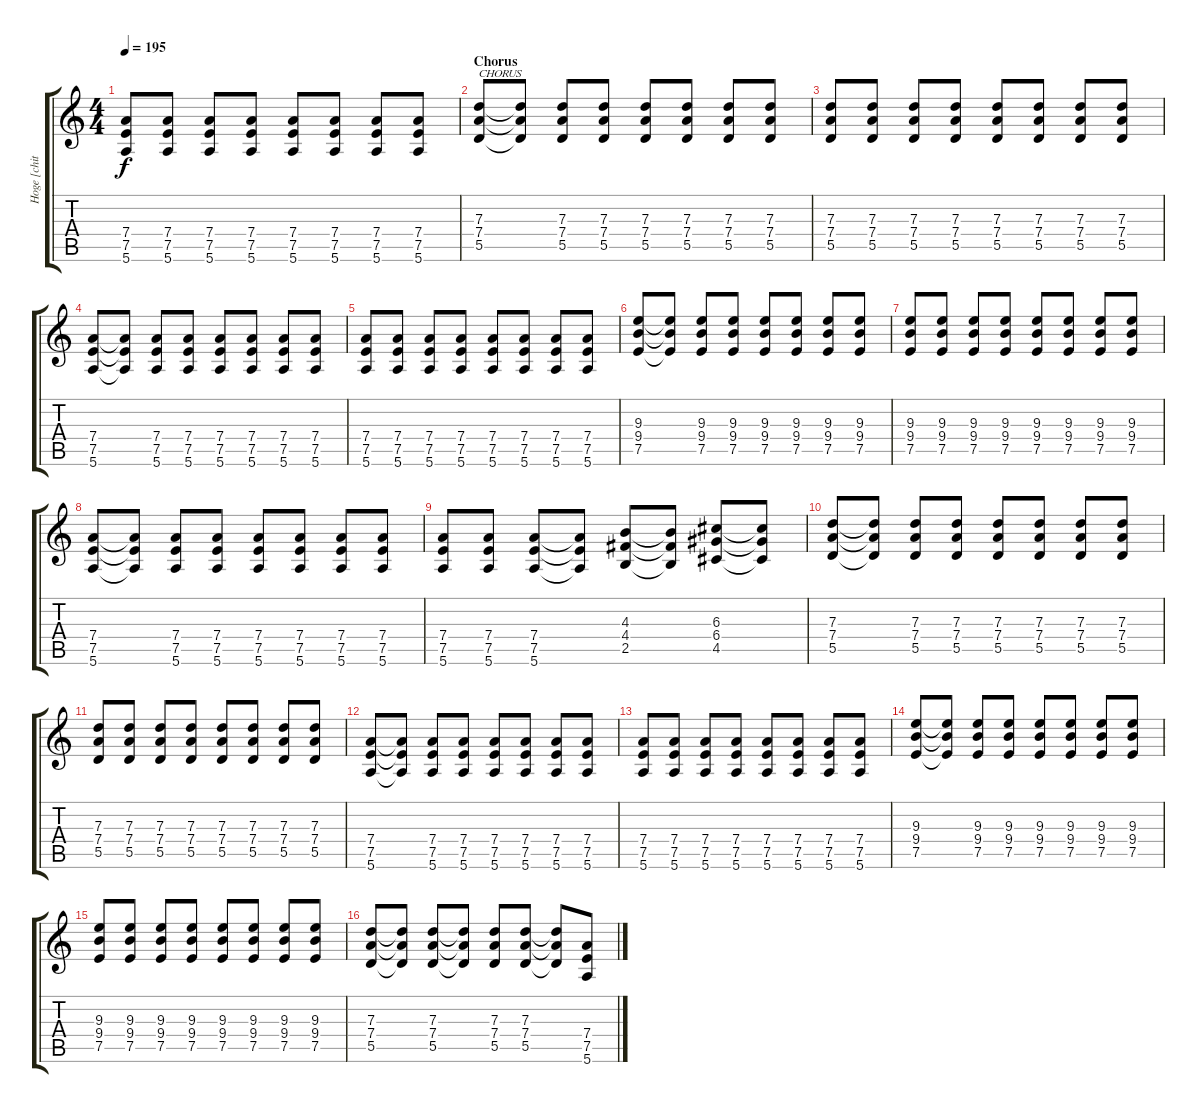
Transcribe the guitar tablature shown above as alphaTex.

\track ("Hoge [chitarra]" "Hoge [chit") {instrument overdrivenguitar}
\staff {score tabs}
\tuning (E4 B3 G3 D3 A2 E2) {hide}
\ts (4 4)
\tempo 195
\clef g2
\ks c
(7.4{t} 7.5{t} 5.6{t}).8{dy f} (7.4 7.5 5.6).8 (7.4 7.5 5.6).8 (7.4 7.5 5.6).8 (7.4 7.5 5.6).8 (7.4 7.5 5.6).8 (7.4 7.5 5.6).8 (7.4 7.5 5.6).8 |
\section ("" "Chorus")
(7.3 7.4 5.5).8{txt "CHORUS"} (7.3{t} 7.4{t} 5.5{t}).8 (7.3 7.4 5.5).8 (7.3 7.4 5.5).8 (7.3 7.4 5.5).8 (7.3 7.4 5.5).8 (7.3 7.4 5.5).8 (7.3 7.4 5.5).8 |
(7.3 7.4 5.5).8 (7.3 7.4 5.5).8 (7.3 7.4 5.5).8 (7.3 7.4 5.5).8 (7.3 7.4 5.5).8 (7.3 7.4 5.5).8 (7.3 7.4 5.5).8 (7.3 7.4 5.5).8 |
(7.4 7.5 5.6).8 (7.4{t} 7.5{t} 5.6{t}).8 (7.4 7.5 5.6).8 (7.4 7.5 5.6).8 (7.4 7.5 5.6).8 (7.4 7.5 5.6).8 (7.4 7.5 5.6).8 (7.4 7.5 5.6).8 |
(7.4 7.5 5.6).8 (7.4 7.5 5.6).8 (7.4 7.5 5.6).8 (7.4 7.5 5.6).8 (7.4 7.5 5.6).8 (7.4 7.5 5.6).8 (7.4 7.5 5.6).8 (7.4 7.5 5.6).8 |
(9.3 9.4 7.5).8 (9.3{t} 9.4{t} 7.5{t}).8 (9.3 9.4 7.5).8 (9.3 9.4 7.5).8 (9.3 9.4 7.5).8 (9.3 9.4 7.5).8 (9.3 9.4 7.5).8 (9.3 9.4 7.5).8 |
(9.3 9.4 7.5).8 (9.3 9.4 7.5).8 (9.3 9.4 7.5).8 (9.3 9.4 7.5).8 (9.3 9.4 7.5).8 (9.3 9.4 7.5).8 (9.3 9.4 7.5).8 (9.3 9.4 7.5).8 |
(7.4 7.5 5.6).8 (7.4{t} 7.5{t} 5.6{t}).8 (7.4 7.5 5.6).8 (7.4 7.5 5.6).8 (7.4 7.5 5.6).8 (7.4 7.5 5.6).8 (7.4 7.5 5.6).8 (7.4 7.5 5.6).8 |
(7.4 7.5 5.6).8 (7.4 7.5 5.6).8 (7.4 7.5 5.6).8 (7.4{t} 7.5{t} 5.6{t}).8 (4.3 4.4 2.5).8 (4.3{t} 4.4{t} 2.5{t}).8 (6.3 6.4 4.5).8 (6.3{t} 6.4{t} 4.5{t}).8 |
(7.3 7.4 5.5).8 (7.3{t} 7.4{t} 5.5{t}).8 (7.3 7.4 5.5).8 (7.3 7.4 5.5).8 (7.3 7.4 5.5).8 (7.3 7.4 5.5).8 (7.3 7.4 5.5).8 (7.3 7.4 5.5).8 |
(7.3 7.4 5.5).8 (7.3 7.4 5.5).8 (7.3 7.4 5.5).8 (7.3 7.4 5.5).8 (7.3 7.4 5.5).8 (7.3 7.4 5.5).8 (7.3 7.4 5.5).8 (7.3 7.4 5.5).8 |
(7.4 7.5 5.6).8 (7.4{t} 7.5{t} 5.6{t}).8 (7.4 7.5 5.6).8 (7.4 7.5 5.6).8 (7.4 7.5 5.6).8 (7.4 7.5 5.6).8 (7.4 7.5 5.6).8 (7.4 7.5 5.6).8 |
(7.4 7.5 5.6).8 (7.4 7.5 5.6).8 (7.4 7.5 5.6).8 (7.4 7.5 5.6).8 (7.4 7.5 5.6).8 (7.4 7.5 5.6).8 (7.4 7.5 5.6).8 (7.4 7.5 5.6).8 |
(9.3 9.4 7.5).8 (9.3{t} 9.4{t} 7.5{t}).8 (9.3 9.4 7.5).8 (9.3 9.4 7.5).8 (9.3 9.4 7.5).8 (9.3 9.4 7.5).8 (9.3 9.4 7.5).8 (9.3 9.4 7.5).8 |
(9.3 9.4 7.5).8 (9.3 9.4 7.5).8 (9.3 9.4 7.5).8 (9.3 9.4 7.5).8 (9.3 9.4 7.5).8 (9.3 9.4 7.5).8 (9.3 9.4 7.5).8 (9.3 9.4 7.5).8 |
(7.3 7.4 5.5).8 (7.3{t} 7.4{t} 5.5{t}).8 (7.3 7.4 5.5).8 (7.3{t} 7.4{t} 5.5{t}).8 (7.3 7.4 5.5).8 (7.3 7.4 5.5).8 (7.3{t} 7.4{t} 5.5{t}).8 (7.4 7.5 5.6).8
